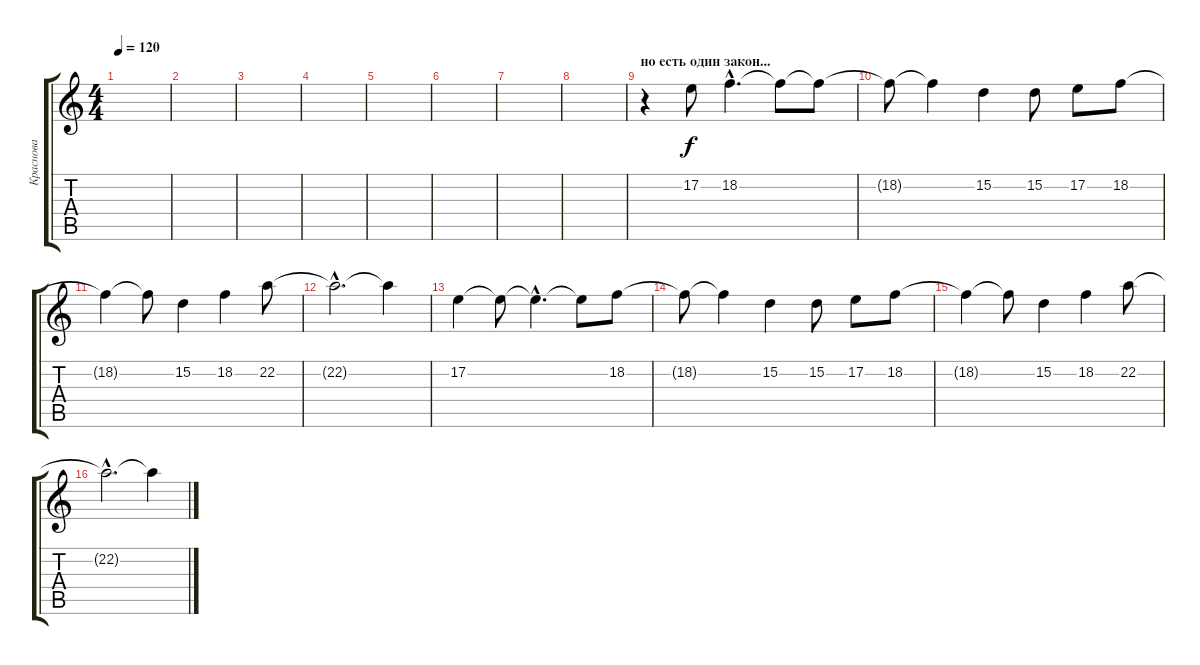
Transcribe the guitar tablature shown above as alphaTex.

\track ("Краснова" "Краснова") {instrument stringensemble1}
\staff {score tabs}
\tuning (E4 B3 G3 D3 A2 E2) {hide}
\ts (4 4)
\tempo 120
\clef g2
\ks c
|
|
|
|
|
|
|
|
\section ("" "но есть один закон...")
r.4{volume 16} 17.2.8 18.2{hac}.4{d} 18.2{t}.8 18.2{t}.8 |
18.2{t}.8 18.2{t}.4 15.2.4 15.2.8 17.2.8 18.2.8 |
18.2{t}.4 18.2{t}.8 15.2.4 18.2.4 22.2.8 |
22.2{hac t}.2{d} 22.2{t}.4 |
17.2.4 17.2{t}.8 17.2{hac t}.4{d} 17.2{t}.8 18.2.8 |
18.2{t}.8 18.2{t}.4 15.2.4 15.2.8 17.2.8 18.2.8 |
18.2{t}.4 18.2{t}.8 15.2.4 18.2.4 22.2.8 |
22.2{hac t}.2{d} 22.2{t}.4
